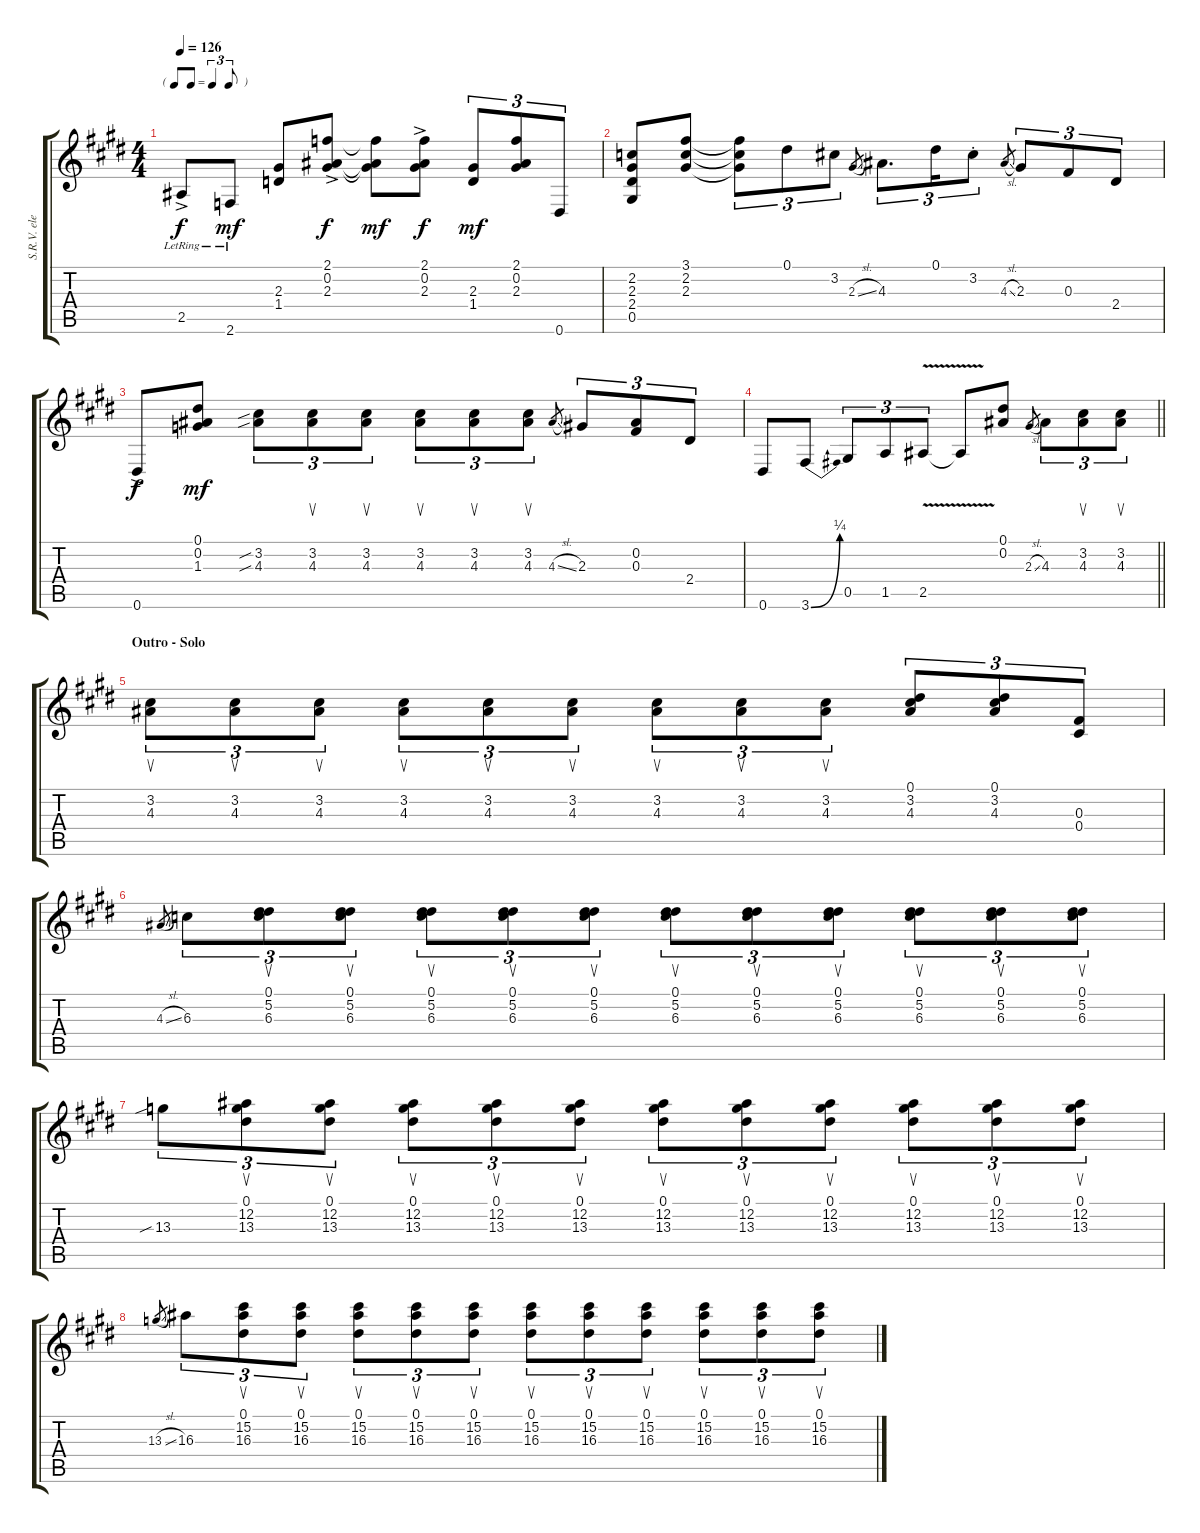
\track ("S.R.V. electric w/dist" "S.R.V. ele") {instrument distortionguitar}
\staff {score tabs}
\tuning (Eb4 Bb3 Gb3 Db3 Ab2 Eb2) {hide}
\ts (4 4)
\tf triplet8th
\tempo 126
\clef g2
\ks c#minor
2.5{ac lr}.8{dy f} 2.6{lr}.8{dy mf} (2.3 1.4).8 (2.1{ac} 0.2{ac} 2.3{ac}).8{dy f} (2.1{t} 0.2{t} 2.3{t}).8{dy mf} (2.1{ac} 0.2{ac} 2.3{ac}).8{dy f} (2.3 1.4).8{tu (3 2) dy mf} (2.1 0.2 2.3).8{tu (3 2)} 0.6.8{tu (3 2)} |
(2.2 2.3 2.4 0.5).8 (3.1 2.2 2.3).8 (3.1{t} 2.2{t} 2.3{t}).8{tu (3 2)} 0.1.8{tu (3 2)} 3.2.8{tu (3 2)} 2.3{sl}.8{gr} 4.3.8{d tu (3 2)} 0.1.16{tu (3 2)} 3.2{st}.8{tu (3 2)} 4.3{sl}.8{gr} 2.3.8{tu (3 2)} 0.3.8{tu (3 2)} 2.4.8{tu (3 2)} |
\ks e
0.6{ac}.8{dy f} (0.1 0.2 1.3).8{dy mf} (3.2{sib} 4.3{sib}).8{tu (3 2)} (3.2 4.3).8{su tu (3 2)} (3.2 4.3).8{su tu (3 2)} (3.2 4.3).8{su tu (3 2)} (3.2 4.3).8{su tu (3 2)} (3.2 4.3).8{su tu (3 2)} 4.3{sl}.8{gr} 2.3.8{tu (3 2)} (0.2 0.3).8{tu (3 2)} 2.4.8{tu (3 2)} |
\barLineRight lightlight
\ks c#minor
0.6.8 3.6{be (bend 0 0 60 1)}.8 0.5.8{tu (3 2)} 1.5.8{tu (3 2)} 2.5{v}.8{tu (3 2)} 2.5{v t}.8 (0.1 0.2).8 2.3{sl}.8{gr} 4.3.8{tu (3 2)} (3.2 4.3).8{su tu (3 2)} (3.2 4.3).8{su tu (3 2)} |
\section ("" "Outro - Solo")
(3.2 4.3).8{su tu (3 2)} (3.2 4.3).8{su tu (3 2)} (3.2 4.3).8{su tu (3 2)} (3.2 4.3).8{su tu (3 2)} (3.2 4.3).8{su tu (3 2)} (3.2 4.3).8{su tu (3 2)} (3.2 4.3).8{su tu (3 2)} (3.2 4.3).8{su tu (3 2)} (3.2 4.3).8{su tu (3 2)} (0.1 3.2 4.3).8{tu (3 2)} (0.1 3.2 4.3).8{tu (3 2)} (0.3 0.4).8{tu (3 2)} |
\ks e
4.3{sl}.8{gr} 6.3.8{tu (3 2)} (0.1 5.2 6.3).8{su tu (3 2)} (0.1 5.2 6.3).8{su tu (3 2)} (0.1 5.2 6.3).8{su tu (3 2)} (0.1 5.2 6.3).8{su tu (3 2)} (0.1 5.2 6.3).8{su tu (3 2)} (0.1 5.2 6.3).8{su tu (3 2)} (0.1 5.2 6.3).8{su tu (3 2)} (0.1 5.2 6.3).8{su tu (3 2)} (0.1 5.2 6.3).8{su tu (3 2)} (0.1 5.2 6.3).8{su tu (3 2)} (0.1 5.2 6.3).8{su tu (3 2)} |
\ks c#minor
13.3{sib}.8{tu (3 2)} (0.1 12.2 13.3).8{su tu (3 2)} (0.1 12.2 13.3).8{su tu (3 2)} (0.1 12.2 13.3).8{su tu (3 2)} (0.1 12.2 13.3).8{su tu (3 2)} (0.1 12.2 13.3).8{su tu (3 2)} (0.1 12.2 13.3).8{su tu (3 2)} (0.1 12.2 13.3).8{su tu (3 2)} (0.1 12.2 13.3).8{su tu (3 2)} (0.1 12.2 13.3).8{su tu (3 2)} (0.1 12.2 13.3).8{su tu (3 2)} (0.1 12.2 13.3).8{su tu (3 2)} |
13.3{sl}.8{gr} 16.3.8{tu (3 2)} (0.1 15.2 16.3).8{su tu (3 2)} (0.1 15.2 16.3).8{su tu (3 2)} (0.1 15.2 16.3).8{su tu (3 2)} (0.1 15.2 16.3).8{su tu (3 2)} (0.1 15.2 16.3).8{su tu (3 2)} (0.1 15.2 16.3).8{su tu (3 2)} (0.1 15.2 16.3).8{su tu (3 2)} (0.1 15.2 16.3).8{su tu (3 2)} (0.1 15.2 16.3).8{su tu (3 2)} (0.1 15.2 16.3).8{su tu (3 2)} (0.1 15.2 16.3).8{su tu (3 2)}
